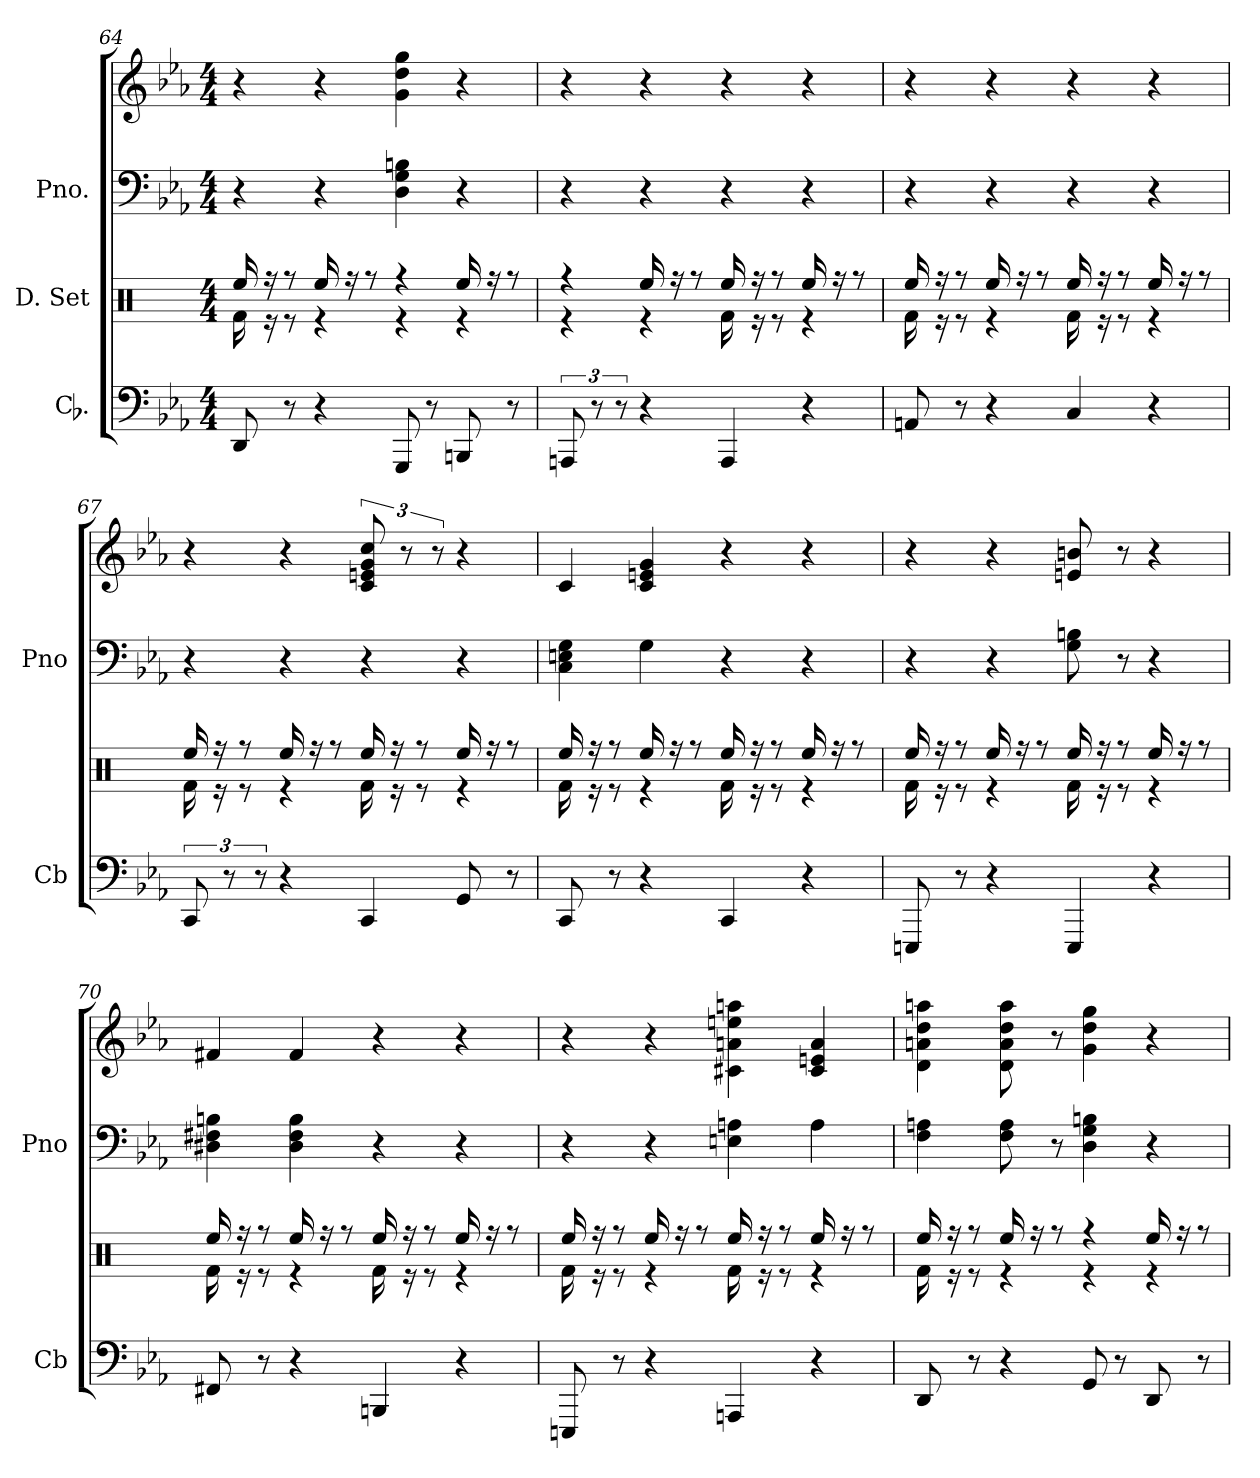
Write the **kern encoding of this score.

**kern	**kern	**kern	**kern
*part3	*part2	*part1	*part1
*staff4	*staff3	*staff2	*staff1
*I"Cb.	*I"D. Set	*I"Pno.	*
*I'Cb	*	*I'Pno	*
*clefF4	*clefX	*clefF4	*clefG2
*k[b-e-a-]	*k[]	*k[b-e-a-]	*k[b-e-a-]
*M4/4	*M4/4	*M4/4	*M4/4
=64	=64	=64	=64
*	*^	*	*
8DD	16Rf\	16Ree/	4r	4r
.	16re	16rff	.	.
8r	8re	8rff	.	.
4r	4re	16Ree/	4r	4r
.	.	16rff	.	.
.	.	8rff	.	.
8GGG	4re	4rff	4D 4G 4Bn	4g 4dd 4gg
8r	.	.	.	.
8BBBn	4re	16Ree/	4r	4r
.	.	16rff	.	.
8r	.	8rff	.	.
=65	=65	=65	=65	=65
12AAAn	4re	4rff	4r	4r
12r	.	.	.	.
12r	.	.	.	.
4r	4re	16Ree/	4r	4r
.	.	16rff	.	.
.	.	8rff	.	.
4AAA	16Rf\	16Ree/	4r	4r
.	16re	16rff	.	.
.	8re	8rff	.	.
4r	4re	16Ree/	4r	4r
.	.	16rff	.	.
.	.	8rff	.	.
=66	=66	=66	=66	=66
8AAn	16Rf\	16Ree/	4r	4r
.	16re	16rff	.	.
8r	8re	8rff	.	.
4r	4re	16Ree/	4r	4r
.	.	16rff	.	.
.	.	8rff	.	.
4C	16Rf\	16Ree/	4r	4r
.	16re	16rff	.	.
.	8re	8rff	.	.
4r	4re	16Ree/	4r	4r
.	.	16rff	.	.
.	.	8rff	.	.
=67	=67	=67	=67	=67
12CC	16Rf\	16Ree/	4r	4r
.	16re	16rff	.	.
12r	.	.	.	.
.	8re	8rff	.	.
12r	.	.	.	.
4r	4re	16Ree/	4r	4r
.	.	16rff	.	.
.	.	8rff	.	.
4CC	16Rf\	16Ree/	4r	12c 12en 12g 12cc
.	16re	16rff	.	.
.	.	.	.	12r
.	8re	8rff	.	.
.	.	.	.	12r
8GG	4re	16Ree/	4r	4r
.	.	16rff	.	.
8r	.	8rff	.	.
=68	=68	=68	=68	=68
8CC	16Rf\	16Ree/	4C 4En 4G	4c
.	16re	16rff	.	.
8r	8re	8rff	.	.
4r	4re	16Ree/	4G	4c 4en 4g
.	.	16rff	.	.
.	.	8rff	.	.
4CC	16Rf\	16Ree/	4r	4r
.	16re	16rff	.	.
.	8re	8rff	.	.
4r	4re	16Ree/	4r	4r
.	.	16rff	.	.
.	.	8rff	.	.
=69	=69	=69	=69	=69
8EEEn	16Rf\	16Ree/	4r	4r
.	16re	16rff	.	.
8r	8re	8rff	.	.
4r	4re	16Ree/	4r	4r
.	.	16rff	.	.
.	.	8rff	.	.
4EEE	16Rf\	16Ree/	8G 8Bn	8en 8bn
.	16re	16rff	.	.
.	8re	8rff	8r	8r
4r	4re	16Ree/	4r	4r
.	.	16rff	.	.
.	.	8rff	.	.
=70	=70	=70	=70	=70
8FF#X	16Rf\	16Ree/	4D#X 4F#X 4Bn	4f#X
.	16re	16rff	.	.
8r	8re	8rff	.	.
4r	4re	16Ree/	4D# 4F# 4B	4f#
.	.	16rff	.	.
.	.	8rff	.	.
4BBBn	16Rf\	16Ree/	4r	4r
.	16re	16rff	.	.
.	8re	8rff	.	.
4r	4re	16Ree/	4r	4r
.	.	16rff	.	.
.	.	8rff	.	.
=71	=71	=71	=71	=71
8EEEn	16Rf\	16Ree/	4r	4r
.	16re	16rff	.	.
8r	8re	8rff	.	.
4r	4re	16Ree/	4r	4r
.	.	16rff	.	.
.	.	8rff	.	.
4AAAn	16Rf\	16Ree/	4En 4An	4c#X 4an 4een 4aan
.	16re	16rff	.	.
.	8re	8rff	.	.
4r	4re	16Ree/	4A	4c# 4en 4a
.	.	16rff	.	.
.	.	8rff	.	.
=72	=72	=72	=72	=72
8DD	16Rf\	16Ree/	4F 4An	4d 4an 4dd 4aan
.	16re	16rff	.	.
8r	8re	8rff	.	.
4r	4re	16Ree/	8F 8A	8d 8a 8dd 8aa
.	.	16rff	.	.
.	.	8rff	8r	8r
8GG	4re	4rff	4D 4G 4Bn	4g 4dd 4gg
8r	.	.	.	.
8DD	4re	16Ree/	4r	4r
.	.	16rff	.	.
8r	.	8rff	.	.
*	*v	*v	*	*
=	=	=	=
*-	*-	*-	*-
